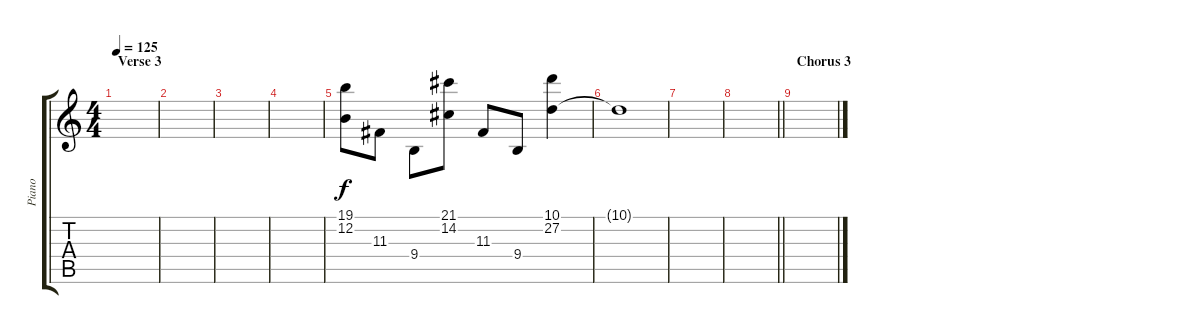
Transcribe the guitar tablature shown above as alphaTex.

\track ("Piano" "Piano") {instrument acousticgrandpiano}
\staff {score tabs}
\tuning (E4 B3 G3 D3 A2 E2) {hide}
\ts (4 4)
\section ("" "Verse 3")
\tempo 125
\clef g2
\ks c
|
|
|
|
(19.1 12.2).8 11.3.8 9.4.8 (21.1 14.2).8 11.3.8 9.4.8 (10.1 27.2).4 |
10.1{t}.1 |
|
\barLineRight lightlight
|
\section ("" "Chorus 3")
